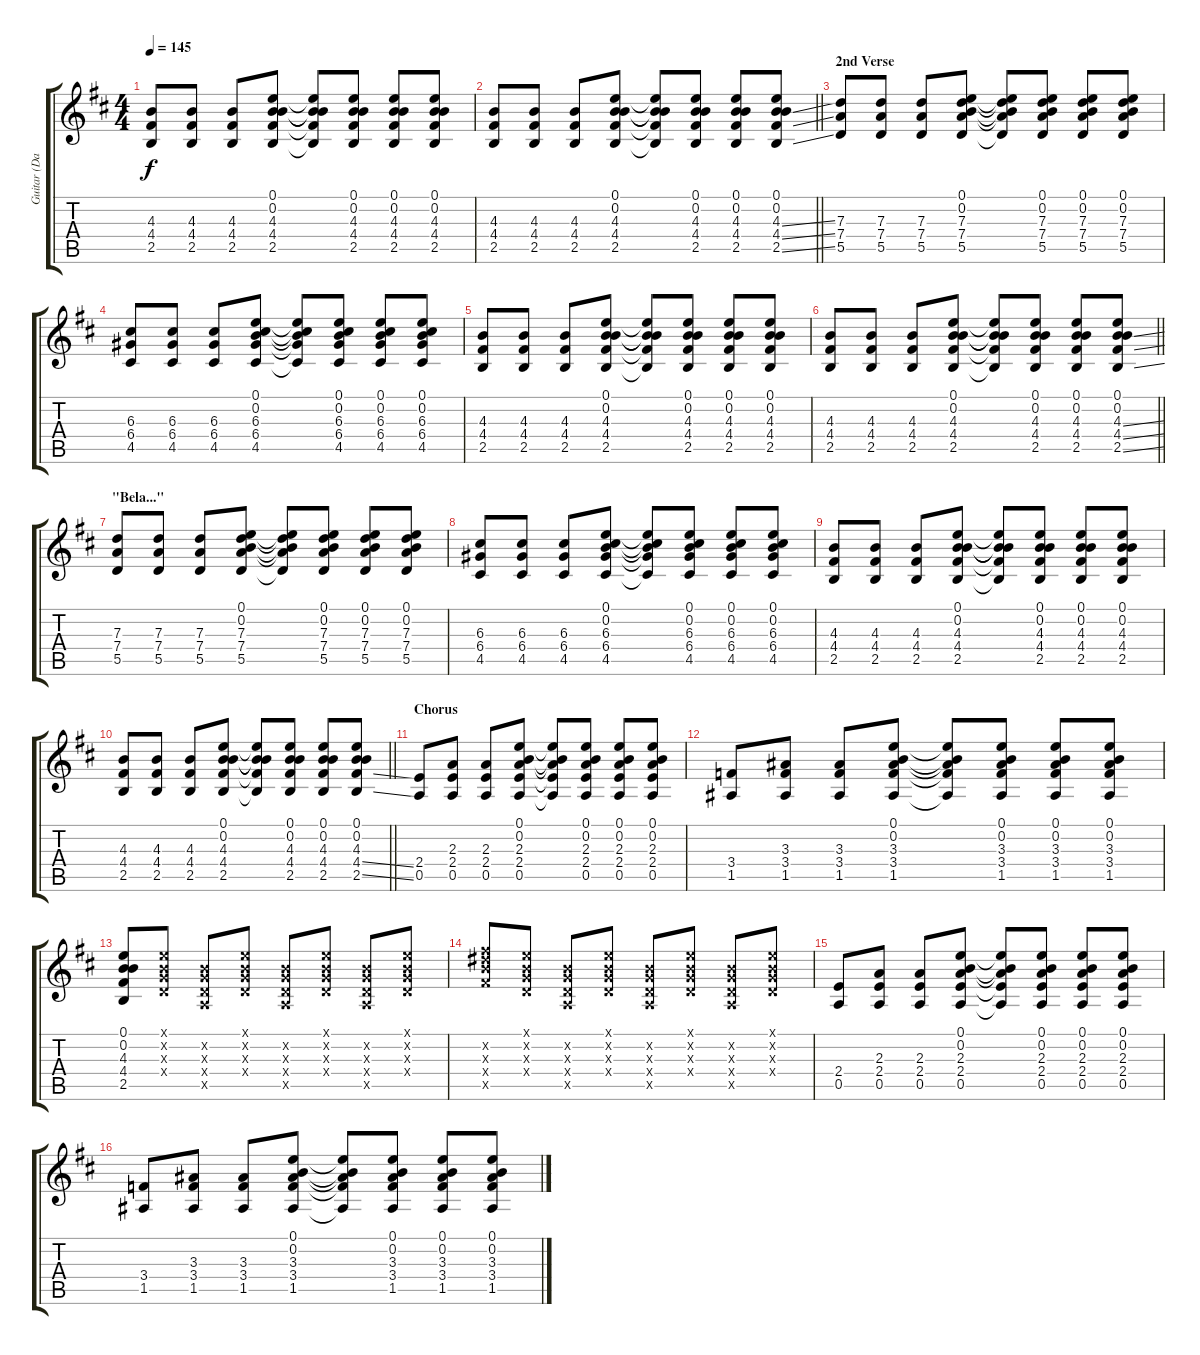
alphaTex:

\track ("Guitar (Daniel Ash)" "Guitar (Da") {instrument electricguitarclean}
\staff {score tabs}
\tuning (E4 B3 G3 D3 A2 E2) {hide}
\ts (4 4)
\tempo 145
\clef g2
\ks d
(4.3 4.4 2.5).8{dy f} (4.3 4.4 2.5).8 (4.3 4.4 2.5).8 (0.1 0.2 4.3 4.4 2.5).8 (0.1{t} 0.2{t} 4.3{t} 4.4{t} 2.5{t}).8 (0.1 0.2 4.3 4.4 2.5).8 (0.1 0.2 4.3 4.4 2.5).8 (0.1 0.2 4.3 4.4 2.5).8 |
\barLineRight lightlight
(4.3 4.4 2.5).8 (4.3 4.4 2.5).8 (4.3 4.4 2.5).8 (0.1 0.2 4.3 4.4 2.5).8 (0.1{t} 0.2{t} 4.3{t} 4.4{t} 2.5{t}).8 (0.1 0.2 4.3 4.4 2.5).8 (0.1 0.2 4.3 4.4 2.5).8 (0.1 0.2 4.3{ss} 4.4{ss} 2.5{ss}).8 |
\section ("" "2nd Verse")
(7.3 7.4 5.5).8 (7.3 7.4 5.5).8 (7.3 7.4 5.5).8 (0.1 0.2 7.3 7.4 5.5).8 (0.1{t} 0.2{t} 7.3{t} 7.4{t} 5.5{t}).8 (0.1 0.2 7.3 7.4 5.5).8 (0.1 0.2 7.3 7.4 5.5).8 (0.1 0.2 7.3 7.4 5.5).8 |
(6.3 6.4 4.5).8 (6.3 6.4 4.5).8 (6.3 6.4 4.5).8 (0.1 0.2 6.3 6.4 4.5).8 (0.1{t} 0.2{t} 6.3{t} 6.4{t} 4.5{t}).8 (0.1 0.2 6.3 6.4 4.5).8 (0.1 0.2 6.3 6.4 4.5).8 (0.1 0.2 6.3 6.4 4.5).8 |
(4.3 4.4 2.5).8 (4.3 4.4 2.5).8 (4.3 4.4 2.5).8 (0.1 0.2 4.3 4.4 2.5).8 (0.1{t} 0.2{t} 4.3{t} 4.4{t} 2.5{t}).8 (0.1 0.2 4.3 4.4 2.5).8 (0.1 0.2 4.3 4.4 2.5).8 (0.1 0.2 4.3 4.4 2.5).8 |
\barLineRight lightlight
(4.3 4.4 2.5).8 (4.3 4.4 2.5).8 (4.3 4.4 2.5).8 (0.1 0.2 4.3 4.4 2.5).8 (0.1{t} 0.2{t} 4.3{t} 4.4{t} 2.5{t}).8 (0.1 0.2 4.3 4.4 2.5).8 (0.1 0.2 4.3 4.4 2.5).8 (0.1 0.2 4.3{ss} 4.4{ss} 2.5{ss}).8 |
\section ("" "\"Bela...\"")
(7.3 7.4 5.5).8 (7.3 7.4 5.5).8 (7.3 7.4 5.5).8 (0.1 0.2 7.3 7.4 5.5).8 (0.1{t} 0.2{t} 7.3{t} 7.4{t} 5.5{t}).8 (0.1 0.2 7.3 7.4 5.5).8 (0.1 0.2 7.3 7.4 5.5).8 (0.1 0.2 7.3 7.4 5.5).8 |
(6.3 6.4 4.5).8 (6.3 6.4 4.5).8 (6.3 6.4 4.5).8 (0.1 0.2 6.3 6.4 4.5).8 (0.1{t} 0.2{t} 6.3{t} 6.4{t} 4.5{t}).8 (0.1 0.2 6.3 6.4 4.5).8 (0.1 0.2 6.3 6.4 4.5).8 (0.1 0.2 6.3 6.4 4.5).8 |
(4.3 4.4 2.5).8 (4.3 4.4 2.5).8 (4.3 4.4 2.5).8 (0.1 0.2 4.3 4.4 2.5).8 (0.1{t} 0.2{t} 4.3{t} 4.4{t} 2.5{t}).8 (0.1 0.2 4.3 4.4 2.5).8 (0.1 0.2 4.3 4.4 2.5).8 (0.1 0.2 4.3 4.4 2.5).8 |
\barLineRight lightlight
(4.3 4.4 2.5).8 (4.3 4.4 2.5).8 (4.3 4.4 2.5).8 (0.1 0.2 4.3 4.4 2.5).8 (0.1{t} 0.2{t} 4.3{t} 4.4{t} 2.5{t}).8 (0.1 0.2 4.3 4.4 2.5).8 (0.1 0.2 4.3 4.4 2.5).8 (0.1 0.2 4.3 4.4{ss} 2.5{ss}).8 |
\section ("" "Chorus")
(2.4 0.5).8 (2.3 2.4 0.5).8 (2.3 2.4 0.5).8 (0.1 0.2 2.3 2.4 0.5).8 (0.1{t} 0.2{t} 2.3{t} 2.4{t} 0.5{t}).8 (0.1 0.2 2.3 2.4 0.5).8 (0.1 0.2 2.3 2.4 0.5).8 (0.1 0.2 2.3 2.4 0.5).8 |
(3.4 1.5).8 (3.3 3.4 1.5).8 (3.3 3.4 1.5).8 (0.1 0.2 3.3 3.4 1.5).8 (0.1{t} 0.2{t} 3.3{t} 3.4{t} 1.5{t}).8 (0.1 0.2 3.3 3.4 1.5).8 (0.1 0.2 3.3 3.4 1.5).8 (0.1 0.2 3.3 3.4 1.5).8 |
(0.1 0.2 4.3 4.4 2.5).8 (0.1{x} 0.2{x} 0.3{x} 0.4{x}).8 (0.2{x} 0.3{x} 0.4{x} 0.5{x}).8 (0.1{x} 0.2{x} 0.3{x} 0.4{x}).8 (0.2{x} 0.3{x} 0.4{x} 0.5{x}).8 (0.1{x} 0.2{x} 0.3{x} 0.4{x}).8 (0.2{x} 0.3{x} 0.4{x} 0.5{x}).8 (0.1{x} 0.2{x} 0.3{x} 0.4{x}).8 |
(7.2{x} 8.3{x} 9.4{x} 9.5{x}).8 (0.1{x} 0.2{x} 0.3{x} 0.4{x}).8 (0.2{x} 0.3{x} 0.4{x} 0.5{x}).8 (0.1{x} 0.2{x} 0.3{x} 0.4{x}).8 (0.2{x} 0.3{x} 0.4{x} 0.5{x}).8 (0.1{x} 0.2{x} 0.3{x} 0.4{x}).8 (0.2{x} 0.3{x} 0.4{x} 0.5{x}).8 (0.1{x} 0.2{x} 0.3{x} 0.4{x}).8 |
(2.4 0.5).8 (2.3 2.4 0.5).8 (2.3 2.4 0.5).8 (0.1 0.2 2.3 2.4 0.5).8 (0.1{t} 0.2{t} 2.3{t} 2.4{t} 0.5{t}).8 (0.1 0.2 2.3 2.4 0.5).8 (0.1 0.2 2.3 2.4 0.5).8 (0.1 0.2 2.3 2.4 0.5).8 |
(3.4 1.5).8 (3.3 3.4 1.5).8 (3.3 3.4 1.5).8 (0.1 0.2 3.3 3.4 1.5).8 (0.1{t} 0.2{t} 3.3{t} 3.4{t} 1.5{t}).8 (0.1 0.2 3.3 3.4 1.5).8 (0.1 0.2 3.3 3.4 1.5).8 (0.1 0.2 3.3 3.4 1.5).8
